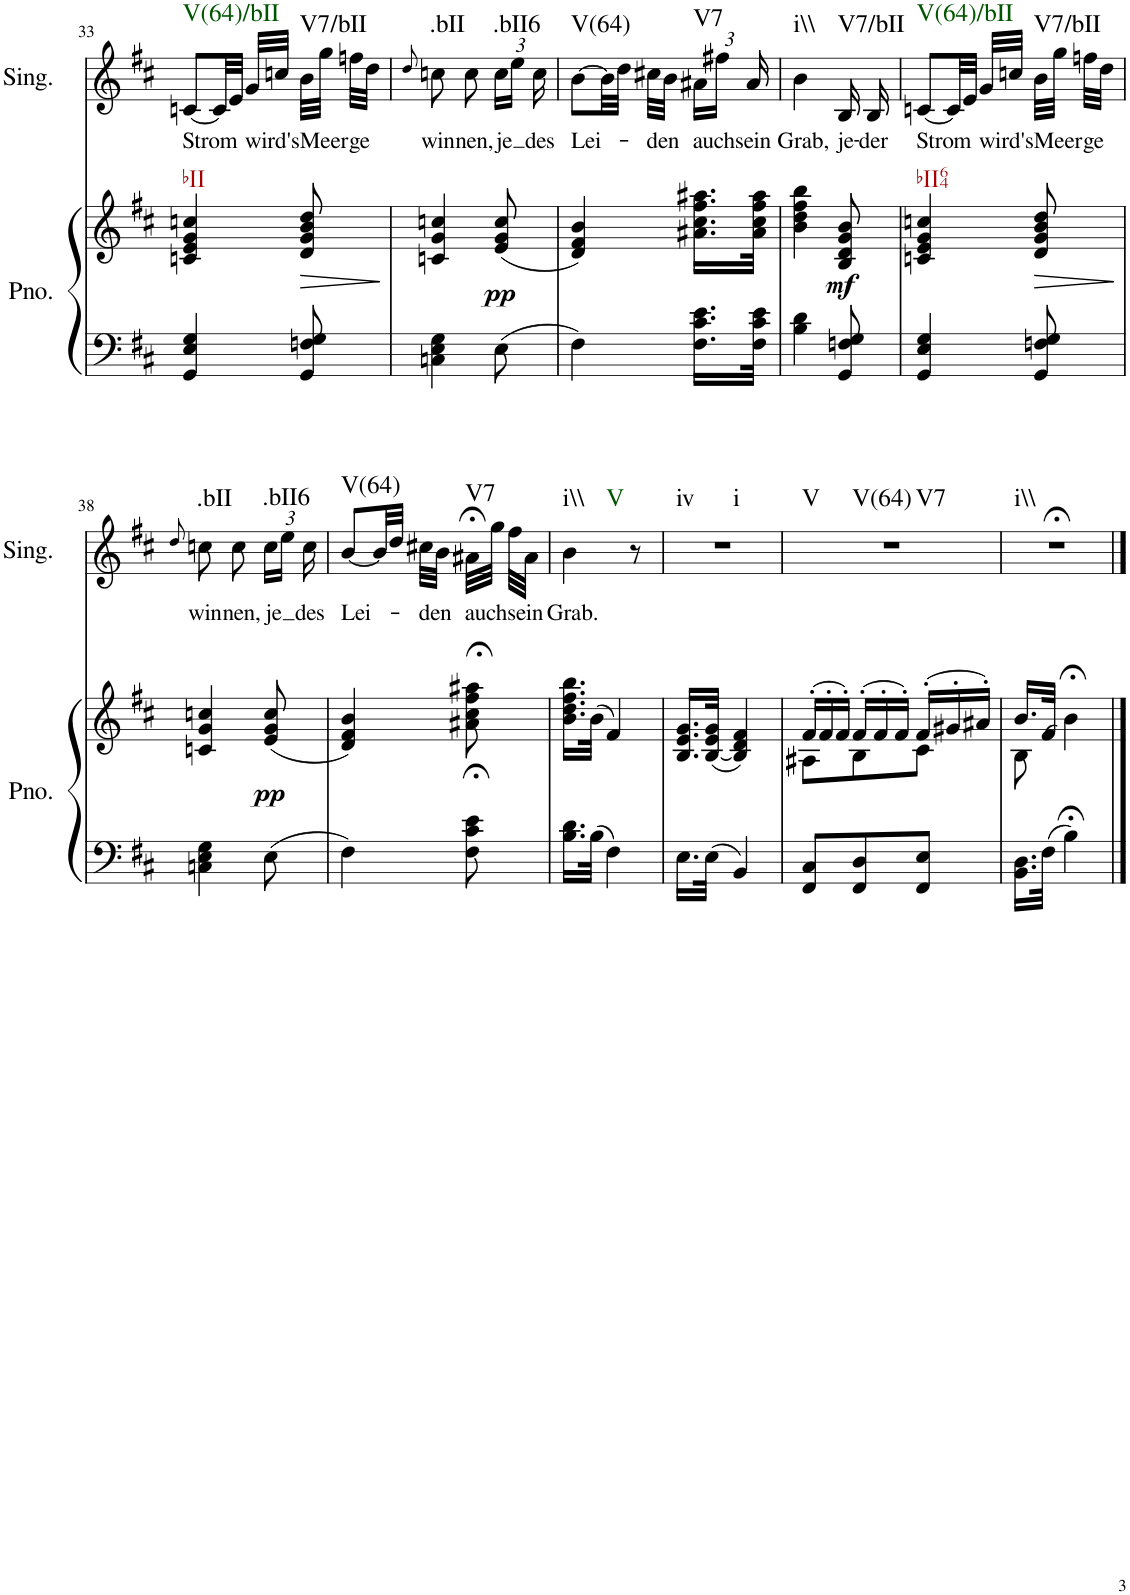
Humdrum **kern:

**kern	**kern	**dynam	**kern	**text	**harte
*part2	*part2	*part2	*part1	*part1	*part1
*staff3	*staff2	*staff2/3	*staff1	*staff1	*
*I"Pianoforte	*	*	*I"Singstimme	*	*
*I'Pno.	*	*	*I'Sing.	*	*
!!LO:PB:g=z
*clefF4	*clefG2	*	*clefG2	*	*
*k[f#c#]	*k[f#c#]	*	*k[f#c#]	*	*
*M3/8	*M3/8	*	*M3/8	*	*
=33	=33	=33	=33	=33	=33
!	!	!	!	!LO:LY:b	!LO:H:kt=V(64)/bII
4GG/ 4E/ 4G/	4cn/ 4e/ 4g/ 4ccn/	.	[8cn/L	Strom	N
.	.	.	32c/LL]	.	.
.	.	.	32e/JJJ	.	.
!	!	!	!	!LO:LY:b	!
.	.	.	32g/LLL	wird's	.
.	.	.	32ccn/JJJ	.	.
!	!	!LO:HP:b	!	!LO:LY:b	!LO:H:kt=V7/bII
8GG/ 8Fn/ 8G/	8d/ 8g/ 8b/ 8dd/	>	32b\LLL	Meer	N
.	.	.	32gg\JJJ	.	.
!	!	!	!	!LO:LY:b	!
.	.	.	32ffn\LLL	ge	.
.	.	.	32dd\JJJ	.	.
.	.	]	.	.	.
=34	=34	=34	=34	=34	=34
.	.	.	8qdd/	.	.
!	!	!	!	!LO:LY:b	!LO:H:kt=.bII
4Cn\ 4E\ 4G\	4cn/ 4g/ 4ccn/	.	8ccn\	win-	N
!	!	!	!	!LO:LY:b	!
.	.	.	8cc\	-nen,	.
*	*	*	*Xbrackettup	*	*
!	!	!LO:DY:b	!	!LO:LY:b	!LO:H:kt=.bII6
8E\	(8e/ 8g/ 8cc/	pp	24cc\LL	je	N
.	.	.	24ee\JJ	.	.
!	!	!	!	!LO:LY:b	!
.	.	.	24cc\	des	.
=35	=35	=35	=35	=35	=35
!	!	!	!	!LO:LY:b	!LO:H:kt=V(64)
4F#\	4d/ 4f#/ 4b/)	.	[8b\L	Lei-	N
.	.	.	32b\LL]	.	.
.	.	.	32dd\JJJ	.	.
!	!	!	!	!LO:LY:b	!
.	.	.	32cc#X\LLL	-den	.
.	.	.	32b\JJJ	.	.
!	!	!	!	!LO:LY:b	!LO:H:kt=V7
16.F#\ 16.c#\ 16.e\LL	16.a#X\ 16.cc#\ 16.ff#\ 16.aa#X\LL	.	24a#X\LL	auch	N
.	.	.	24ff#X\JJ	.	.
!	!	!	!	!LO:LY:b	!
.	.	.	24a#/	sein	.
32F#\ 32c#\ 32e\JJk	32a#\ 32cc#\ 32ff#\ 32aa#\JJk	.	.	.	.
=36	=36	=36	=36	=36	=36
!	!	!	!	!LO:LY:b	!LO:H:kt=i\\
4B\ 4d\	4b\ 4dd\ 4ff#\ 4bb\	.	4b\	Grab,	N
!	!	!LO:DY:b	!	!LO:LY:b	!LO:H:kt=V7/bII
8GG/ 8Fn/ 8G/	8B/ 8d/ 8g/ 8b/	mf	16B/	je-	N
!	!	!	!	!LO:LY:b	!
.	.	.	16B/	-der	.
=37	=37	=37	=37	=37	=37
!	!	!	!	!LO:LY:b	!LO:H:kt=V(64)/bII
4GG/ 4E/ 4G/	4cn/ 4e/ 4g/ 4ccn/	.	[8cn/L	Strom	N
.	.	.	32c/LL]	.	.
.	.	.	32e/JJJ	.	.
!	!	!	!	!LO:LY:b	!
.	.	.	32g/LLL	wird's	.
.	.	.	32ccn/JJJ	.	.
!	!	!LO:HP:b	!	!LO:LY:b	!LO:H:kt=V7/bII
8GG/ 8Fn/ 8G/	8d/ 8g/ 8b/ 8dd/	>	32b\LLL	Meer	N
.	.	.	32gg\JJJ	.	.
!	!	!	!	!LO:LY:b	!
.	.	.	32ffn\LLL	ge	.
.	.	.	32dd\JJJ	.	.
.	.	]	.	.	.
!!LO:LB:g=z
=38	=38	=38	=38	=38	=38
.	.	.	8qdd/	.	.
!	!	!	!	!LO:LY:b	!LO:H:kt=.bII
4Cn\ 4E\ 4G\	4cn/ 4g/ 4ccn/	.	8ccn\	win-	N
!	!	!	!	!LO:LY:b	!
.	.	.	8cc\	-nen,	.
!	!	!LO:DY:b	!	!LO:LY:b	!LO:H:kt=.bII6
8E\	(8e/ 8g/ 8cc/	pp	24cc\LL	je	N
.	.	.	24ee\JJ	.	.
!	!	!	!	!LO:LY:b	!
.	.	.	24cc\	des	.
=39	=39	=39	=39	=39	=39
!	!	!	!	!LO:LY:b	!LO:H:kt=V(64)
4F#\	4d/ 4f#/ 4b/)	.	[8b/L	Lei-	N
.	.	.	32b/LL]	.	.
.	.	.	32dd/JJJ	.	.
!	!	!	!	!LO:LY:b	!
.	.	.	32cc#X\LLL	-den	.
.	.	.	32b\JJJ	.	.
!	!	!	!	!LO:LY:b	!LO:H:kt=V7
8F#\;< 8c#\;< 8e\;<	8a#X\;< 8cc#\;< 8ff#\;< 8aa#X\;<	.	32a#X;<\LLL	auch	N
.	.	.	32gg\JJJ	.	.
!	!	!	!	!LO:LY:b	!
.	.	.	32ff#\LLL	sein	.
.	.	.	32a#\JJJ	.	.
=40	=40	=40	=40	=40	=40
!	!	!	!	!LO:LY:b	!LO:H:n=1:kt=i\\
!	!	!	!	!	!LO:H:n=2:kt=V
16.B\ 16.d\LL	16.b\ 16.dd\ 16.ff#\ 16.bb\LL	.	4b\	Grab.	N N
32B\JJk	(32b\JJk	.	.	.	.
4F#\	4f#/)	.	.	.	.
.	.	.	8r	.	.
=41	=41	=41	=41	=41	=41
!	!	!	!	!	!LO:H:n=1:kt=iv
!	!	!	!	!	!LO:H:n=2:kt=i
16.E\LL	16.B/ 16.e/ 16.g/LL	.	4.r	.	N N
32E\JJk	([32B/ 32e/ 32g/JJk	.	.	.	.
4BB/	4B/] 4d/ 4f#/)	.	.	.	.
=42	=42	=42	=42	=42	=42
*	*Xtuplet	*	*	*	*
*	*^	*	*	*	*
!	!	!	!	!	!	!LO:H:n=1:kt=V
!	!	!	!	!	!	!LO:H:n=2:kt=V(64)
!	!	!	!	!	!	!LO:H:n=3:kt=V7
8FF#/ 8C#/L	(24f#'/LL	8A#X\L	.	4.r	.	N N N
.	24f#'/	.	.	.	.	.
.	24f#'/JJ)	.	.	.	.	.
8FF#/ 8D/	(24f#'/LL	8B\	.	.	.	.
.	24f#'/	.	.	.	.	.
.	24f#'/JJ)	.	.	.	.	.
8FF#/ 8E/J	(24f#'/LL	8c#\J	.	.	.	.
.	24g#X'/	.	.	.	.	.
.	24a#X'/JJ)	.	.	.	.	.
=43	=43	=43	=43	=43	=43	=43
!	!	!	!	!	!	!LO:H:kt=i\\
16.BB\ 16.D\LL	16.b/LL	8B\	.	4.r;<	.	N
32F#\JJk	(32f#/JJk	.	.	.	.	.
4B;<\	4b;<\)	4ryy	.	.	.	.
*	*v	*v	*	*	*	*
==	==	==	==	==	==
*-	*-	*-	*-	*-	*-
